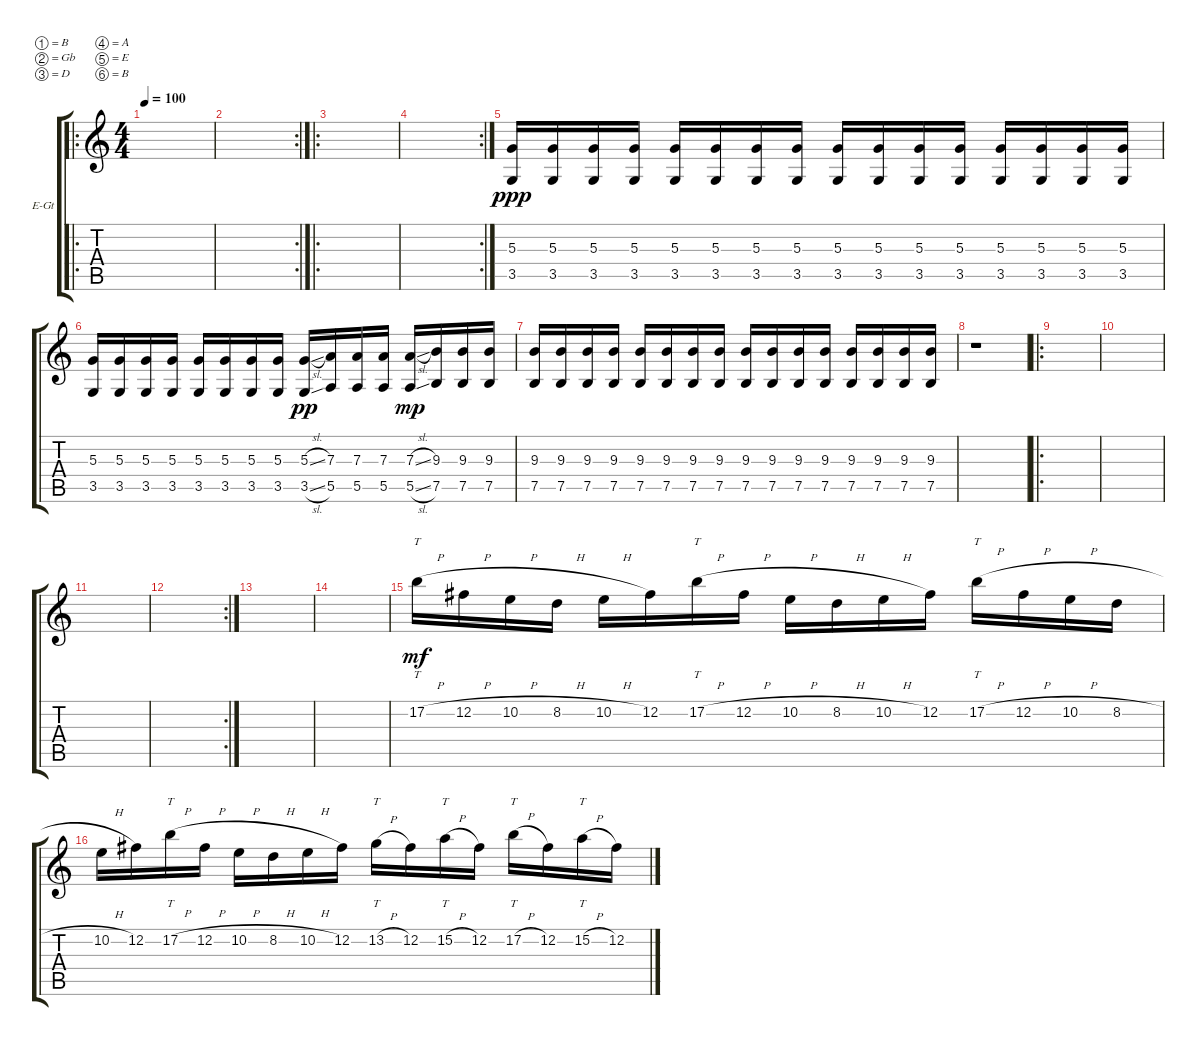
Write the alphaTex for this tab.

\bracketExtendMode groupsimilarinstruments
\firstSystemTrackNameOrientation horizontal
\otherSystemsTrackNameOrientation horizontal
\track ("Lead Guitar 2" "E-Gt") {instrument overdrivenguitar}
\staff {score tabs}
\tuning (B3 Gb3 D3 A2 E2 B1)
\ro
\ts (4 4)
\tempo 100
\clef g2
\ks c
|
\rc 2
|
\ro
|
\rc 2
|
(3.5 5.3).16{dy ppp} (3.5 5.3).16 (3.5 5.3).16 (3.5 5.3).16 (3.5 5.3).16 (3.5 5.3).16 (3.5 5.3).16 (3.5 5.3).16 (3.5 5.3).16 (3.5 5.3).16 (3.5 5.3).16 (3.5 5.3).16 (3.5 5.3).16 (3.5 5.3).16 (3.5 5.3).16 (3.5 5.3).16 |
(3.5 5.3).16 (3.5 5.3).16 (3.5 5.3).16 (3.5 5.3).16 (3.5 5.3).16 (3.5 5.3).16 (3.5 5.3).16 (3.5 5.3).16 (3.5{sl} 5.3{sl}).16{dy pp} (7.3 5.5).16 (7.3 5.5).16 (7.3 5.5).16 (5.5{sl} 7.3{sl}).16{dy mp} (9.3 7.5).16 (9.3 7.5).16 (9.3 7.5).16 |
(9.3 7.5).16 (9.3 7.5).16 (9.3 7.5).16 (9.3 7.5).16 (9.3 7.5).16 (9.3 7.5).16 (9.3 7.5).16 (9.3 7.5).16 (9.3 7.5).16 (9.3 7.5).16 (9.3 7.5).16 (9.3 7.5).16 (9.3 7.5).16 (9.3 7.5).16 (9.3 7.5).16 (9.3 7.5).16 |
r.1 |
\ro
|
|
|
\rc 2
|
|
|
17.2{h}.16{tt dy mf} 12.2{h}.16 10.2{h}.16 8.2{h}.16 10.2{h}.16 12.2.16 17.2{h}.16{tt} 12.2{h}.16 10.2{h}.16 8.2{h}.16 10.2{h}.16 12.2.16 17.2{h}.16{tt} 12.2{h}.16 10.2{h}.16 8.2{h}.16 |
10.2{h}.16 12.2.16 17.2{h}.16{tt} 12.2{h}.16 10.2{h}.16 8.2{h}.16 10.2{h}.16 12.2.16 13.2{h}.16{tt} 12.2.16 15.2{h}.16{tt} 12.2.16 17.2{h}.16{tt} 12.2.16 15.2{h}.16{tt} 12.2.16
